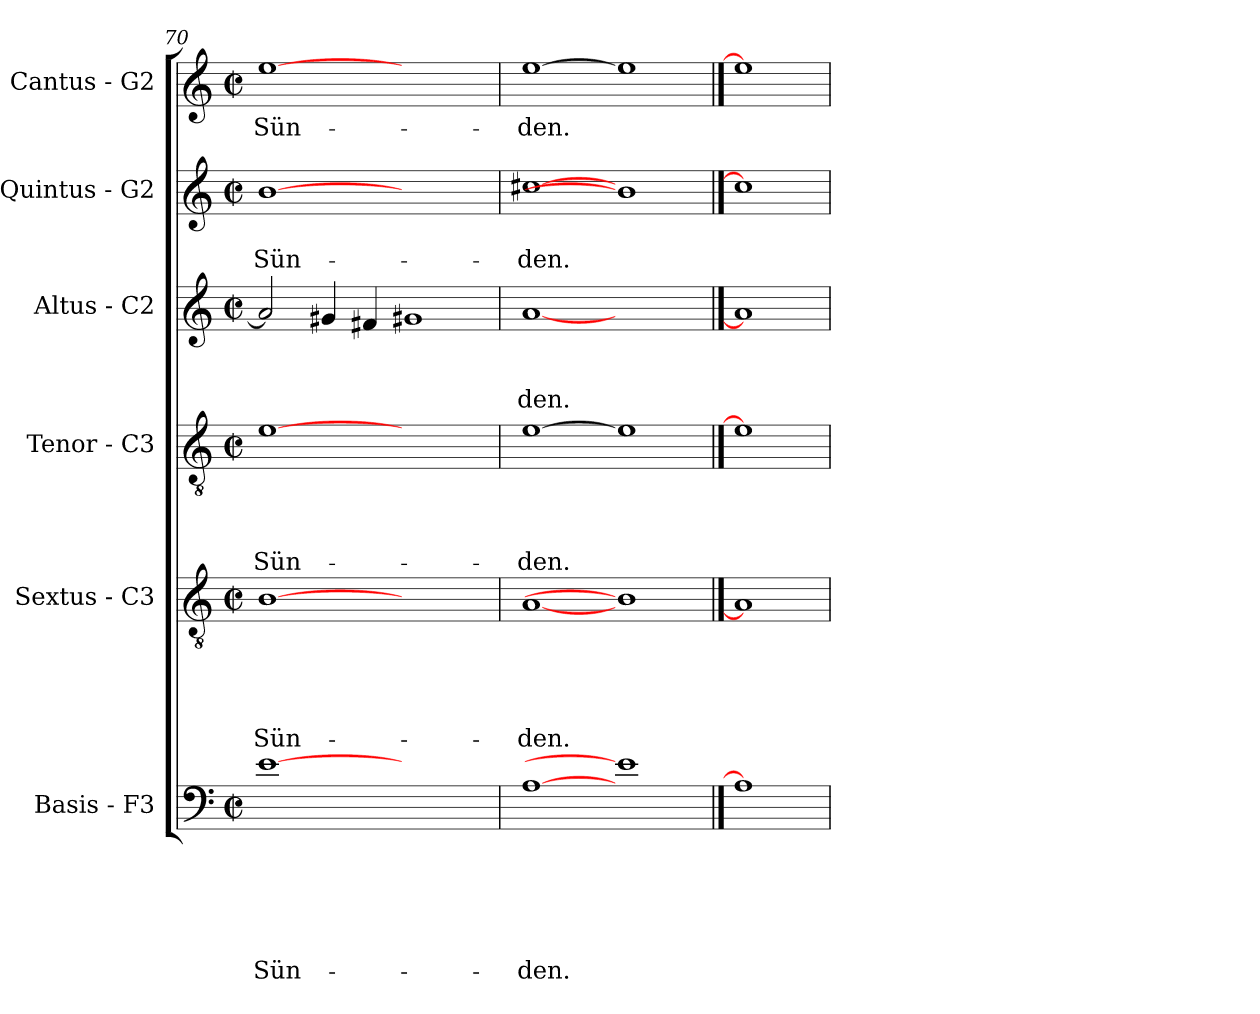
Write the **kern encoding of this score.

**kern	**text	**text	**text	**text	**text	**text	**kern	**text	**text	**text	**text	**text	**kern	**text	**text	**text	**text	**kern	**text	**text	**text	**kern	**text	**text	**kern	**text
*part6	*part6	*part6	*part6	*part6	*part6	*part6	*part5	*part5	*part5	*part5	*part5	*part5	*part4	*part4	*part4	*part4	*part4	*part3	*part3	*part3	*part3	*part2	*part2	*part2	*part1	*part1
*staff6	*staff6	*staff6	*staff6	*staff6	*staff6	*staff6	*staff5	*staff5	*staff5	*staff5	*staff5	*staff5	*staff4	*staff4	*staff4	*staff4	*staff4	*staff3	*staff3	*staff3	*staff3	*staff2	*staff2	*staff2	*staff1	*staff1
*I"Basis - F3	*	*	*	*	*	*	*I"Sextus - C3	*	*	*	*	*	*I"Tenor - C3	*	*	*	*	*I"Altus - C2	*	*	*	*I"Quintus - G2	*	*	*I"Cantus - G2	*
*clefF4	*	*	*	*	*	*	*clefGv2	*	*	*	*	*	*clefGv2	*	*	*	*	*clefG2	*	*	*	*clefG2	*	*	*clefG2	*
*ITrd8c14	*	*	*	*	*	*	*	*	*	*	*	*	*	*	*	*	*	*	*	*	*	*	*	*	*	*
*k[]	*	*	*	*	*	*	*k[]	*	*	*	*	*	*k[]	*	*	*	*	*k[]	*	*	*	*k[]	*	*	*k[]	*
*C:	*	*	*	*	*	*	*C:	*	*	*	*	*	*C:	*	*	*	*	*C:	*	*	*	*C:	*	*	*C:	*
*M2/2	*	*	*	*	*	*	*M2/2	*	*	*	*	*	*M2/2	*	*	*	*	*M2/2	*	*	*	*M2/2	*	*	*M2/2	*
*met(c|)	*	*	*	*	*	*	*met(c|)	*	*	*	*	*	*met(c|)	*	*	*	*	*met(c|)	*	*	*	*met(c|)	*	*	*met(c|)	*
=70	=70	=70	=70	=70	=70	=70	=70	=70	=70	=70	=70	=70	=70	=70	=70	=70	=70	=70	=70	=70	=70	=70	=70	=70	=70	=70
!	!	!	!	!	!	!LO:LY:b	!	!	!	!	!	!LO:LY:b	!	!	!	!	!LO:LY:b	!	!	!	!	!	!	!LO:LY:b	!	!LO:LY:b
[1E	.	.	.	.	.	Sün-	[1B	.	.	.	.	Sün-	[1e	.	.	.	Sün-	2a/]	.	.	.	[1b	.	Sün-	[1ee	Sün-
.	.	.	.	.	.	.	.	.	.	.	.	.	.	.	.	.	.	4g#/	.	.	.	.	.	.	.	.
.	.	.	.	.	.	.	.	.	.	.	.	.	.	.	.	.	.	4f#/	.	.	.	.	.	.	.	.
1ryy	.	.	.	.	.	.	1ryy	.	.	.	.	.	1ryy	.	.	.	.	1g#X	.	.	.	1ryy	.	.	1ryy	.
=71	=71	=71	=71	=71	=71	=71	=71	=71	=71	=71	=71	=71	=71	=71	=71	=71	=71	=71	=71	=71	=71	=71	=71	=71	=71	=71
!	!	!	!	!	!	!LO:LY:b	!	!	!	!	!	!LO:LY:b	!	!	!	!	!LO:LY:b	!	!	!	!LO:LY:b	!	!	!LO:LY:b	!	!LO:LY:b
[1AA	.	.	.	.	.	-den.	[1A	.	.	.	.	-den.	[1e	.	.	.	-den.	[1a	.	.	-den.	[1cc#X	.	-den.	[1ee	-den.
1E]	.	.	.	.	.	.	1B]	.	.	.	.	.	1e]	.	.	.	.	1ryy	.	.	.	1b]	.	.	1ee]	.
==72	==72	==72	==72	==72	==72	==72	==72	==72	==72	==72	==72	==72	==72	==72	==72	==72	==72	==72	==72	==72	==72	==72	==72	==72	==72	==72
1AA]	.	.	.	.	.	.	1A]	.	.	.	.	.	1e]	.	.	.	.	1a]	.	.	.	1cc#]	.	.	1ee]	.
=	=	=	=	=	=	=	=	=	=	=	=	=	=	=	=	=	=	=	=	=	=	=	=	=	=	=
*-	*-	*-	*-	*-	*-	*-	*-	*-	*-	*-	*-	*-	*-	*-	*-	*-	*-	*-	*-	*-	*-	*-	*-	*-	*-	*-
